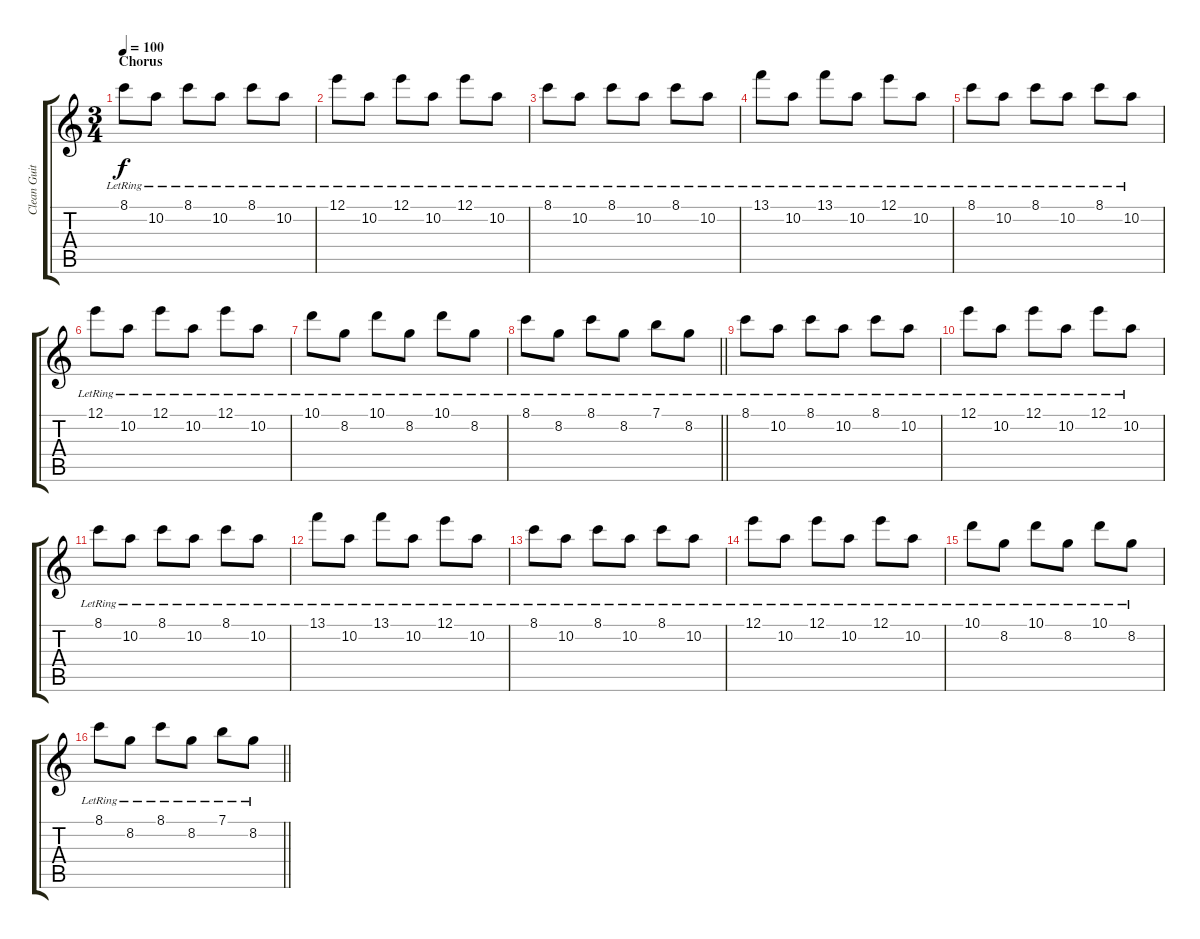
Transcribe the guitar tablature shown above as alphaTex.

\track ("Clean Guitar 1" "Clean Guit") {instrument electricguitarjazz}
\staff {score tabs}
\tuning (E4 B3 G3 D3 A2 E2) {hide}
\ts (3 4)
\section ("" "Chorus")
\tempo 100
\clef g2
\ks aminor
8.1{lr}.8{dy f} 10.2{lr}.8 8.1{lr}.8 10.2{lr}.8 8.1{lr}.8 10.2{lr}.8 |
12.1{lr}.8 10.2{lr}.8 12.1{lr}.8 10.2{lr}.8 12.1{lr}.8 10.2{lr}.8 |
8.1{lr}.8 10.2{lr}.8 8.1{lr}.8 10.2{lr}.8 8.1{lr}.8 10.2{lr}.8 |
13.1{lr}.8 10.2{lr}.8 13.1{lr}.8 10.2{lr}.8 12.1{lr}.8 10.2{lr}.8 |
8.1{lr}.8 10.2{lr}.8 8.1{lr}.8 10.2{lr}.8 8.1{lr}.8 10.2{lr}.8 |
12.1{lr}.8 10.2{lr}.8 12.1{lr}.8 10.2{lr}.8 12.1{lr}.8 10.2{lr}.8 |
10.1{lr}.8 8.2{lr}.8 10.1{lr}.8 8.2{lr}.8 10.1{lr}.8 8.2{lr}.8 |
\barLineRight lightlight
8.1{lr}.8 8.2{lr}.8 8.1{lr}.8 8.2{lr}.8 7.1{lr}.8 8.2{lr}.8 |
\section ("" "")
8.1{lr}.8 10.2{lr}.8 8.1{lr}.8 10.2{lr}.8 8.1{lr}.8 10.2{lr}.8 |
12.1{lr}.8 10.2{lr}.8 12.1{lr}.8 10.2{lr}.8 12.1{lr}.8 10.2{lr}.8 |
8.1{lr}.8 10.2{lr}.8 8.1{lr}.8 10.2{lr}.8 8.1{lr}.8 10.2{lr}.8 |
13.1{lr}.8 10.2{lr}.8 13.1{lr}.8 10.2{lr}.8 12.1{lr}.8 10.2{lr}.8 |
8.1{lr}.8 10.2{lr}.8 8.1{lr}.8 10.2{lr}.8 8.1{lr}.8 10.2{lr}.8 |
12.1{lr}.8 10.2{lr}.8 12.1{lr}.8 10.2{lr}.8 12.1{lr}.8 10.2{lr}.8 |
10.1{lr}.8 8.2{lr}.8 10.1{lr}.8 8.2{lr}.8 10.1{lr}.8 8.2{lr}.8 |
\barLineRight lightlight
8.1{lr}.8 8.2{lr}.8 8.1{lr}.8 8.2{lr}.8 7.1{lr}.8 8.2{lr}.8
